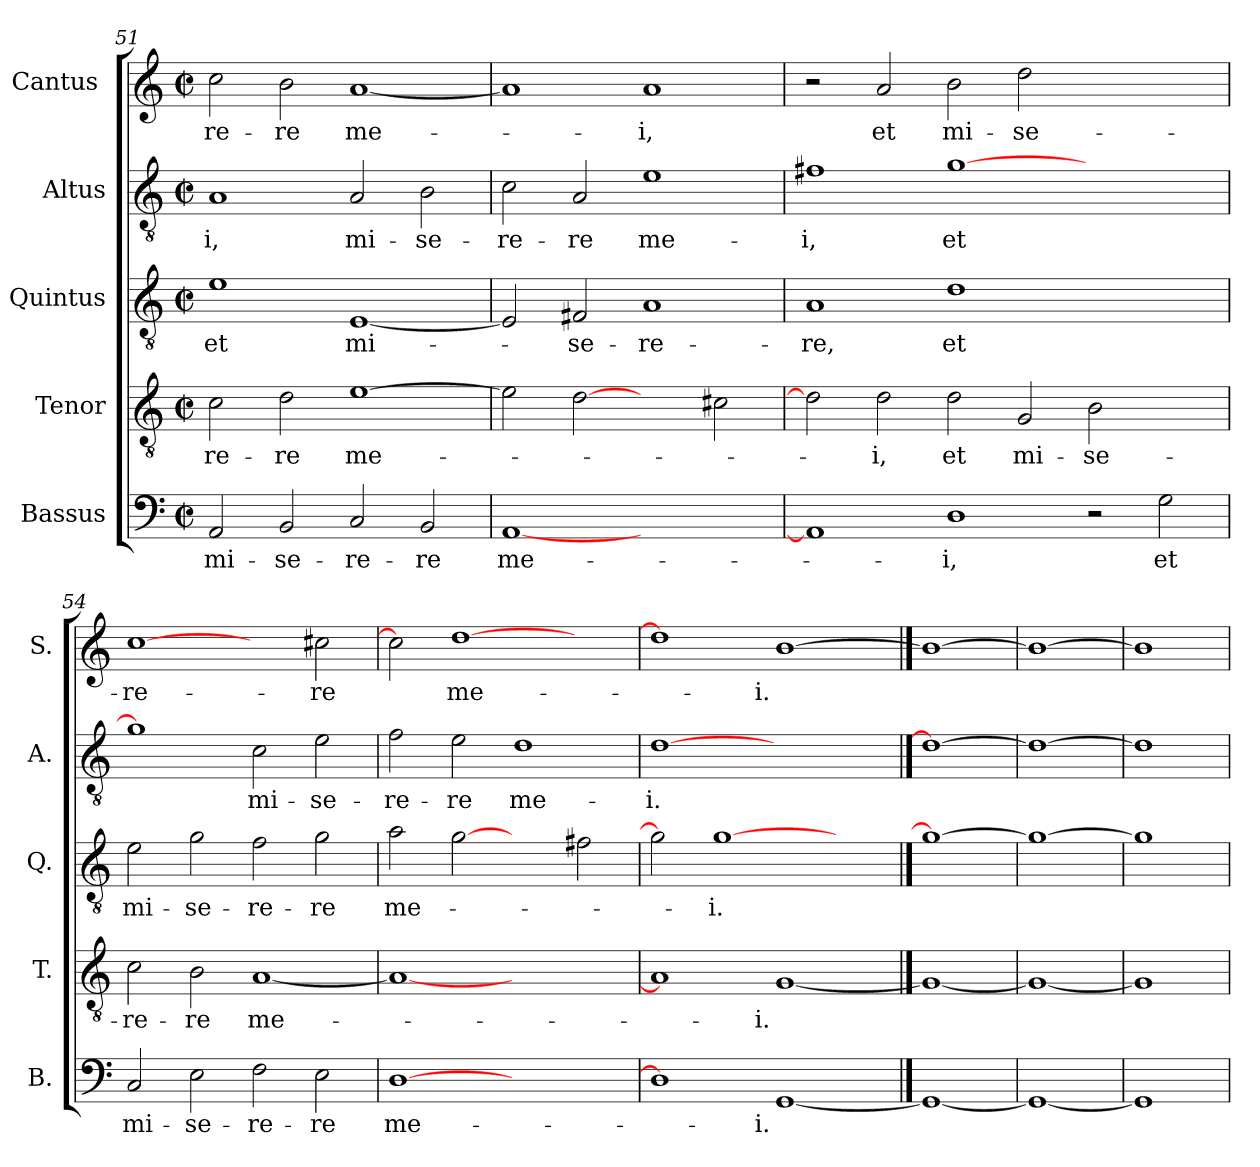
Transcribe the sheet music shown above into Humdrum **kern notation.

**kern	**text	**kern	**text	**kern	**text	**kern	**text	**kern	**text
*part5	*part5	*part4	*part4	*part3	*part3	*part2	*part2	*part1	*part1
*staff5	*staff5	*staff4	*staff4	*staff3	*staff3	*staff2	*staff2	*staff1	*staff1
*I"Bassus	*	*I"Tenor	*	*I"Quintus	*	*I"Altus	*	*I"Cantus 	*
*I'B.	*	*I'T.	*	*I'Q.	*	*I'A.	*	*I'S.	*
*clefF4	*	*clefGv2	*	*clefGv2	*	*clefGv2	*	*clefG2	*
*k[]	*	*k[]	*	*k[]	*	*k[]	*	*k[]	*
*C:	*	*C:	*	*C:	*	*C:	*	*C:	*
*M2/2	*	*M2/2	*	*M2/2	*	*M2/2	*	*M2/2	*
*met(c|)	*	*met(c|)	*	*met(c|)	*	*met(c|)	*	*met(c|)	*
=51	=51	=51	=51	=51	=51	=51	=51	=51	=51
2AA/	mi-	2c\	-re-	1e\	et	1A/	-i,	2cc\	-re-
2BB/	-se-	2d\	-re	.	.	.	.	2b\	-re
2C/	-re-	[1e\	me-	[1E/	mi-	2A/	mi-	[1a/	me-
2BB/	-re	.	.	.	.	2B\	-se-	.	.
=52	=52	=52	=52	=52	=52	=52	=52	=52	=52
[1AA/	me-	2e\]	.	2E/]	.	2c\	-re-	1a/]	.
.	.	[2d\	.	2F#X/	-se-	2A/	-re	.	.
1ryy	.	2ryy	.	1A/	-re-	1e\	me-	1a/	-i,
.	.	2c#X\	.	.	.	.	.	.	.
=53	=53	=53	=53	=53	=53	=53	=53	=53	=53
1AA/]	.	2d\]	.	1A/	-re,	1f#X\	-i,	2r	.
.	.	2d\	-i,	.	.	.	.	2a/	et
1D\	-i,	2d\	et	1d\	et	[1g\	et	2b\	mi-
.	.	2G/	mi-	.	.	.	.	2dd\	-se-
2r	.	2B\	-se-	1ryy	.	1ryy	.	1ryy	.
2G\	et	2ryy	.	.	.	.	.	.	.
=54	=54	=54	=54	=54	=54	=54	=54	=54	=54
2C/	mi-	2c\	-re-	2e\	mi-	1g\]	.	[1cc\	-re-
2E\	-se-	2B\	-re	2g\	-se-	.	.	.	.
2F\	-re-	[1A/	me-	2f\	-re-	2c\	mi-	2ryy	.
2E\	-re	.	.	2g\	-re	2e\	-se-	2cc#X\	-re
=55	=55	=55	=55	=55	=55	=55	=55	=55	=55
[1D\	me-	1A/_	.	2a\	me-	2f\	-re-	2cc\]	.
.	.	.	.	[2g\	.	2e\	-re	[1dd\	me-
1ryy	.	1ryy	.	2ryy	.	1d\	me-	.	.
.	.	.	.	2f#X\	.	.	.	2ryy	.
=56	=56	=56	=56	=56	=56	=56	=56	=56	=56
1D\]	.	1A/]	.	2g\]	.	[1d\	-i.	1dd\]	.
.	.	.	.	[1g\	-i.	.	.	.	.
[1GG/	-i.	[1G/	-i.	.	.	1ryy	.	[1b\	-i.
.	.	.	.	2ryy	.	.	.	.	.
==57	==57	==57	==57	==57	==57	==57	==57	==57	==57
1GG/_	.	1G/_	.	1g\_	.	1d\_	.	1b\_	.
=58	=58	=58	=58	=58	=58	=58	=58	=58	=58
1GG/_	.	1G/_	.	1g\_	.	1d\_	.	1b\_	.
=59	=59	=59	=59	=59	=59	=59	=59	=59	=59
1GG/]	.	1G/]	.	1g\]	.	1d\]	.	1b\]	.
=	=	=	=	=	=	=	=	=	=
*-	*-	*-	*-	*-	*-	*-	*-	*-	*-
